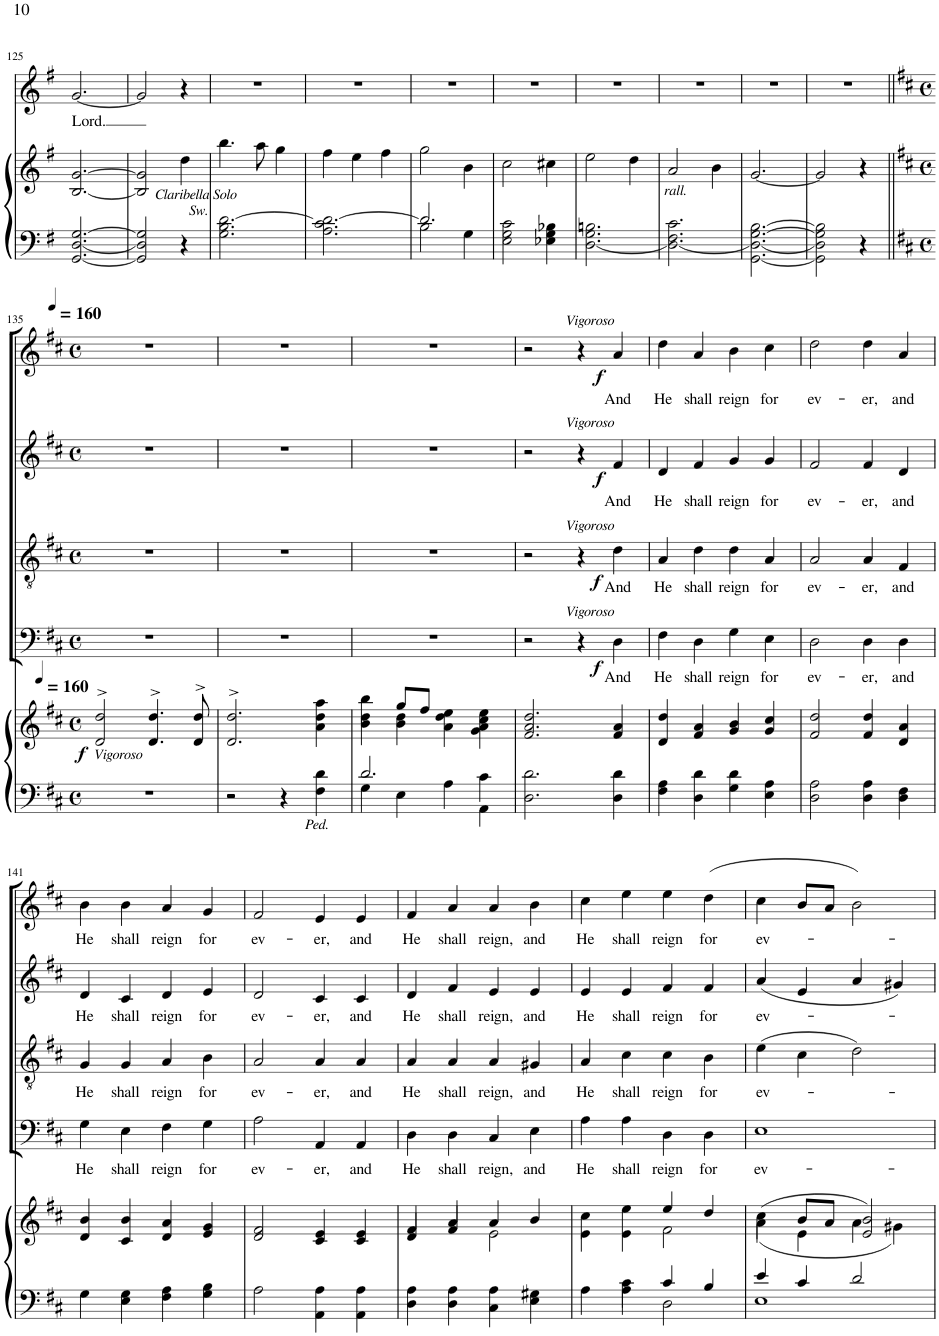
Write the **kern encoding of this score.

**kern	**kern	**dynam	**kern	**text	**dynam	**kern	**text	**dynam	**kern	**text	**dynam	**kern	**text	**dynam
*part5	*part5	*part5	*part4	*part4	*part4	*part3	*part3	*part3	*part2	*part2	*part2	*part1	*part1	*part1
*staff6	*staff5	*staff5/6	*staff4	*staff4	*staff4	*staff3	*staff3	*staff3	*staff2	*staff2	*staff2	*staff1	*staff1	*staff1
*I"Organ	*	*	*I"Bass	*	*	*I"Tenor	*	*	*I"Alto	*	*	*I"Soprano	*	*
!!LO:PB:g=z
*clefF4	*clefG2	*	*clefF4	*	*	*clefGv2	*	*	*clefG2	*	*	*clefG2	*	*
*k[f#]	*k[f#]	*	*k[f#]	*	*	*k[f#]	*	*	*k[f#]	*	*	*k[f#]	*	*
*M3/4	*M3/4	*	*M3/4	*	*	*M3/4	*	*	*M3/4	*	*	*M3/4	*	*
=125	=125	=125	=125	=125	=125	=125	=125	=125	=125	=125	=125	=125	=125	=125
!	!	!	!	!	!	!	!	!	!	!	!	!	!LO:LY:b	!
[2.GG/ [2.D/ [2.G/	[2.B/ [2.g/	.	2.r	.	.	2.r	.	.	2.r	.	.	[2.g/	Lord.	.
=126	=126	=126	=126	=126	=126	=126	=126	=126	=126	=126	=126	=126	=126	=126
2GG/] 2D/] 2G/]	2B/] 2g/]	.	2.r	.	.	2.r	.	.	2.r	.	.	2g/]	.	.
!	!LO:TX:b:i:t=Claribella Solo	!	!	!	!	!	!	!	!	!	!	!	!	!
4r	4dd\	.	.	.	.	.	.	.	.	.	.	4r	.	.
=127	=127	=127	=127	=127	=127	=127	=127	=127	=127	=127	=127	=127	=127	=127
!LO:TX:a:i:t=Sw.	!	!	!	!	!	!	!	!	!	!	!	!	!	!
2.G\ 2.B\ [2.d\	4.bb\	.	2.r	.	.	2.r	.	.	2.r	.	.	2.r	.	.
.	8aa\	.	.	.	.	.	.	.	.	.	.	.	.	.
.	4gg\	.	.	.	.	.	.	.	.	.	.	.	.	.
=128	=128	=128	=128	=128	=128	=128	=128	=128	=128	=128	=128	=128	=128	=128
2.A\ 2.c\ 2.d\_	4ff#\	.	2.r	.	.	2.r	.	.	2.r	.	.	2.r	.	.
.	4ee\	.	.	.	.	.	.	.	.	.	.	.	.	.
.	4ff#\	.	.	.	.	.	.	.	.	.	.	.	.	.
=129	=129	=129	=129	=129	=129	=129	=129	=129	=129	=129	=129	=129	=129	=129
*^	*	*	*	*	*	*	*	*	*	*	*	*	*	*
2.d/]	2B\	2gg\	.	2.r	.	.	2.r	.	.	2.r	.	.	2.r	.	.
.	4G\	4b\	.	.	.	.	.	.	.	.	.	.	.	.	.
*v	*v	*	*	*	*	*	*	*	*	*	*	*	*	*	*
=130	=130	=130	=130	=130	=130	=130	=130	=130	=130	=130	=130	=130	=130	=130
2E\ 2G\ 2c\	2cc\	.	2.r	.	.	2.r	.	.	2.r	.	.	2.r	.	.
4E-X\ 4G\ 4B-X\	4cc#X\	.	.	.	.	.	.	.	.	.	.	.	.	.
=131	=131	=131	=131	=131	=131	=131	=131	=131	=131	=131	=131	=131	=131	=131
[2.D\ 2.G\ 2.Bn\	2ee\	.	2.r	.	.	2.r	.	.	2.r	.	.	2.r	.	.
.	4dd\	.	.	.	.	.	.	.	.	.	.	.	.	.
=132	=132	=132	=132	=132	=132	=132	=132	=132	=132	=132	=132	=132	=132	=132
!LO:TX:a:i:t=rall.	!	!	!	!	!	!	!	!	!	!	!	!	!	!
2.D\_ 2.F#\ 2.c\	2a/	.	2.r	.	.	2.r	.	.	2.r	.	.	2.r	.	.
.	4b\	.	.	.	.	.	.	.	.	.	.	.	.	.
=133	=133	=133	=133	=133	=133	=133	=133	=133	=133	=133	=133	=133	=133	=133
[2.GG\ 2.D\_ [2.G\ [2.B\	[2.g/	.	2.r	.	.	2.r	.	.	2.r	.	.	2.r	.	.
=134	=134	=134	=134	=134	=134	=134	=134	=134	=134	=134	=134	=134	=134	=134
2GG\] 2D\] 2G\] 2B\]	2g/]	.	2.r	.	.	2.r	.	.	2.r	.	.	2.r	.	.
4r	4r	.	.	.	.	.	.	.	.	.	.	.	.	.
!!LO:LB:g=z
=135||	=135||	=135||	=135||	=135||	=135||	=135||	=135||	=135||	=135||	=135||	=135||	=135||	=135||	=135||
*k[f#c#]	*k[f#c#]	*	*k[f#c#]	*	*	*k[f#c#]	*	*	*k[f#c#]	*	*	*k[f#c#]	*	*
*M4/4	*M4/4	*	*M4/4	*	*	*M4/4	*	*	*M4/4	*	*	*M4/4	*	*
*met(c)	*met(c)	*	*met(c)	*	*	*met(c)	*	*	*met(c)	*	*	*met(c)	*	*
!	!	!	!	!	!	!	!	!	!	!	!	!LO:TX:a:t== 160	!	!
!	!LO:TX:b:i:t=Vigoroso	!	!	!	!	!	!	!	!	!	!	!	!	!
!	!LO:TX:a:t== 160	!	!	!	!	!	!	!	!	!	!	!	!	!
!	!	!LO:DY:b	!	!	!	!	!	!	!	!	!	!	!	!
1r	2d/^> 2dd/^>	f	1r	.	.	1r	.	.	1r	.	.	1r	.	.
.	4.d/^> 4.dd/^>	.	.	.	.	.	.	.	.	.	.	.	.	.
.	8d/^> 8dd/^>	.	.	.	.	.	.	.	.	.	.	.	.	.
=136	=136	=136	=136	=136	=136	=136	=136	=136	=136	=136	=136	=136	=136	=136
2r	2.d/^> 2.dd/^>	.	1r	.	.	1r	.	.	1r	.	.	1r	.	.
4r	.	.	.	.	.	.	.	.	.	.	.	.	.	.
!LO:TX:b:i:t=Ped.	!	!	!	!	!	!	!	!	!	!	!	!	!	!
4F#\ 4d\	4a\ 4dd\ 4aa\	.	.	.	.	.	.	.	.	.	.	.	.	.
=137	=137	=137	=137	=137	=137	=137	=137	=137	=137	=137	=137	=137	=137	=137
*^	*^	*	*	*	*	*	*	*	*	*	*	*	*	*
2.d/	4G\	4bb\	4b\ 4dd\	.	1r	.	.	1r	.	.	1r	.	.	1r	.	.
.	4E\	8gg/L	4b\ 4dd\	.	.	.	.	.	.	.	.	.	.	.	.	.
.	.	8ff#/J	.	.	.	.	.	.	.	.	.	.	.	.	.	.
.	4A\	4a\ 4dd\ 4ee\	2ryy	.	.	.	.	.	.	.	.	.	.	.	.	.
4c#\	4AA\	4g\ 4a\ 4cc#\ 4ee\	.	.	.	.	.	.	.	.	.	.	.	.	.	.
*v	*v	*	*	*	*	*	*	*	*	*	*	*	*	*	*	*
*	*v	*v	*	*	*	*	*	*	*	*	*	*	*	*	*
=138	=138	=138	=138	=138	=138	=138	=138	=138	=138	=138	=138	=138	=138	=138
2.D\ 2.d\	2.f#/ 2.a/ 2.dd/	.	2r	.	.	2r	.	.	2r	.	.	2r	.	.
.	.	.	4r	.	.	4r	.	.	4r	.	.	4r	.	.
!	!	!	!	!	!	!	!	!	!	!	!	!LO:TX:a:i:t=Vigoroso	!	!
!	!	!	!	!	!	!	!	!	!LO:TX:a:i:t=Vigoroso	!	!	!	!	!
!	!	!	!	!	!	!LO:TX:a:i:t=Vigoroso	!	!	!	!	!	!	!	!
!	!	!	!LO:TX:a:i:t=Vigoroso	!	!	!	!	!	!	!	!	!	!	!
!	!	!	!	!LO:LY:b	!LO:DY:b	!	!LO:LY:b	!LO:DY:b	!	!LO:LY:b	!LO:DY:b	!	!LO:LY:b	!LO:DY:b
4D\ 4d\	4f#/ 4a/	.	4D\	And	f	4d\	And	f	4f#/	And	f	4a/	And	f
=139	=139	=139	=139	=139	=139	=139	=139	=139	=139	=139	=139	=139	=139	=139
!	!	!	!	!LO:LY:b	!	!	!LO:LY:b	!	!	!LO:LY:b	!	!	!LO:LY:b	!
4F#\ 4A\	4d/ 4dd/	.	4F#\	He	.	4A/	He	.	4d/	He	.	4dd\	He	.
!	!	!	!	!LO:LY:b	!	!	!LO:LY:b	!	!	!LO:LY:b	!	!	!LO:LY:b	!
4D\ 4d\	4f#/ 4a/	.	4D\	shall	.	4d\	shall	.	4f#/	shall	.	4a/	shall	.
!	!	!	!	!LO:LY:b	!	!	!LO:LY:b	!	!	!LO:LY:b	!	!	!LO:LY:b	!
4G\ 4d\	4g/ 4b/	.	4G\	reign	.	4d\	reign	.	4g/	reign	.	4b\	reign	.
!	!	!	!	!LO:LY:b	!	!	!LO:LY:b	!	!	!LO:LY:b	!	!	!LO:LY:b	!
4E\ 4A\	4g/ 4cc#/	.	4E\	for	.	4A/	for	.	4g/	for	.	4cc#\	for	.
=140	=140	=140	=140	=140	=140	=140	=140	=140	=140	=140	=140	=140	=140	=140
!	!	!	!	!LO:LY:b	!	!	!LO:LY:b	!	!	!LO:LY:b	!	!	!LO:LY:b	!
2D\ 2A\	2f#/ 2dd/	.	2D\	ev-	.	2A/	ev-	.	2f#/	ev-	.	2dd\	ev-	.
!	!	!	!	!LO:LY:b	!	!	!LO:LY:b	!	!	!LO:LY:b	!	!	!LO:LY:b	!
4D\ 4A\	4f#/ 4dd/	.	4D\	-er,	.	4A/	-er,	.	4f#/	-er,	.	4dd\	-er,	.
!	!	!	!	!LO:LY:b	!	!	!LO:LY:b	!	!	!LO:LY:b	!	!	!LO:LY:b	!
4D\ 4F#\	4d/ 4a/	.	4D\	and	.	4F#/	and	.	4d/	and	.	4a/	and	.
!!LO:LB:g=z
=141	=141	=141	=141	=141	=141	=141	=141	=141	=141	=141	=141	=141	=141	=141
!	!	!	!	!LO:LY:b	!	!	!LO:LY:b	!	!	!LO:LY:b	!	!	!LO:LY:b	!
4G\	4d/ 4b/	.	4G\	He	.	4G/	He	.	4d/	He	.	4b\	He	.
!	!	!	!	!LO:LY:b	!	!	!LO:LY:b	!	!	!LO:LY:b	!	!	!LO:LY:b	!
4E\ 4G\	4c#/ 4b/	.	4E\	shall	.	4G/	shall	.	4c#/	shall	.	4b\	shall	.
!	!	!	!	!LO:LY:b	!	!	!LO:LY:b	!	!	!LO:LY:b	!	!	!LO:LY:b	!
4F#\ 4A\	4d/ 4a/	.	4F#\	reign	.	4A/	reign	.	4d/	reign	.	4a/	reign	.
!	!	!	!	!LO:LY:b	!	!	!LO:LY:b	!	!	!LO:LY:b	!	!	!LO:LY:b	!
4G\ 4B\	4e/ 4g/	.	4G\	for	.	4B\	for	.	4e/	for	.	4g/	for	.
=142	=142	=142	=142	=142	=142	=142	=142	=142	=142	=142	=142	=142	=142	=142
!	!	!	!	!LO:LY:b	!	!	!LO:LY:b	!	!	!LO:LY:b	!	!	!LO:LY:b	!
2A\	2d/ 2f#/	.	2A\	ev-	.	2A/	ev-	.	2d/	ev-	.	2f#/	ev-	.
!	!	!	!	!LO:LY:b	!	!	!LO:LY:b	!	!	!LO:LY:b	!	!	!LO:LY:b	!
4AA\ 4A\	4c#/ 4e/	.	4AA/	-er,	.	4A/	-er,	.	4c#/	-er,	.	4e/	-er,	.
!	!	!	!	!LO:LY:b	!	!	!LO:LY:b	!	!	!LO:LY:b	!	!	!LO:LY:b	!
4AA\ 4A\	4c#/ 4e/	.	4AA/	and	.	4A/	and	.	4c#/	and	.	4e/	and	.
=143	=143	=143	=143	=143	=143	=143	=143	=143	=143	=143	=143	=143	=143	=143
*	*^	*	*	*	*	*	*	*	*	*	*	*	*	*
!	!	!	!	!	!LO:LY:b	!	!	!LO:LY:b	!	!	!LO:LY:b	!	!	!LO:LY:b	!
4D\ 4A\	4f#/	4d/	.	4D\	He	.	4A/	He	.	4d/	He	.	4f#/	He	.
!	!	!	!	!	!LO:LY:b	!	!	!LO:LY:b	!	!	!LO:LY:b	!	!	!LO:LY:b	!
4D\ 4A\	4a/	4f#/	.	4D\	shall	.	4A/	shall	.	4f#/	shall	.	4a/	shall	.
!	!	!	!	!	!LO:LY:b	!	!	!LO:LY:b	!	!	!LO:LY:b	!	!	!LO:LY:b	!
4C#\ 4A\	4a/	2e\	.	4C#/	reign,	.	4A/	reign,	.	4e/	reign,	.	4a/	reign,	.
!	!	!	!	!	!LO:LY:b	!	!	!LO:LY:b	!	!	!LO:LY:b	!	!	!LO:LY:b	!
4E\ 4G#X\	4b/	.	.	4E\	and	.	4G#X/	and	.	4e/	and	.	4b\	and	.
=144	=144	=144	=144	=144	=144	=144	=144	=144	=144	=144	=144	=144	=144	=144	=144
*^	*	*	*	*	*	*	*	*	*	*	*	*	*	*	*
!	!	!	!	!	!	!LO:LY:b	!	!	!LO:LY:b	!	!	!LO:LY:b	!	!	!LO:LY:b	!
4A\	4ryy	4cc#\	4e\	.	4A\	He	.	4A/	He	.	4e/	He	.	4cc#\	He	.
!	!	!	!	!	!	!LO:LY:b	!	!	!LO:LY:b	!	!	!LO:LY:b	!	!	!LO:LY:b	!
4c#\	4A\	4ee\	4e\	.	4A\	shall	.	4c#\	shall	.	4e/	shall	.	4ee\	shall	.
!	!	!	!	!	!	!LO:LY:b	!	!	!LO:LY:b	!	!	!LO:LY:b	!	!	!LO:LY:b	!
4c#/	2D\	4ee/	2f#\	.	4D\	reign	.	4c#\	reign	.	4f#/	reign	.	4ee\	reign	.
!	!	!	!	!	!	!LO:LY:b	!	!	!LO:LY:b	!	!	!LO:LY:b	!	!	!LO:LY:b	!
4B/	.	4dd/	.	.	4D\	for	.	4B\	for	.	4f#/	for	.	(4dd\	for	.
=145	=145	=145	=145	=145	=145	=145	=145	=145	=145	=145	=145	=145	=145	=145	=145	=145
!	!	!	!	!	!	!LO:LY:b	!	!	!LO:LY:b	!	!	!LO:LY:b	!	!	!LO:LY:b	!
4e/	1E	(4cc#\	(4a\	.	1E	ev-	.	(4e\	ev-	.	(4a/	ev-	.	4cc#\	ev-	.
4c#/	.	8b/L	4e\	.	.	.	.	4c#\	.	.	4e/	.	.	8b/L	.	.
.	.	8a/J	.	.	.	.	.	.	.	.	.	.	.	8a/J	.	.
2d/	.	2e/ 2b/)	4a\	.	.	.	.	2d\)	.	.	4a/	.	.	2b\)	.	.
.	.	.	4g#X\)	.	.	.	.	.	.	.	4g#X/)	.	.	.	.	.
*v	*v	*	*	*	*	*	*	*	*	*	*	*	*	*	*	*
*	*v	*v	*	*	*	*	*	*	*	*	*	*	*	*	*
=	=	=	=	=	=	=	=	=	=	=	=	=	=	=
*-	*-	*-	*-	*-	*-	*-	*-	*-	*-	*-	*-	*-	*-	*-
